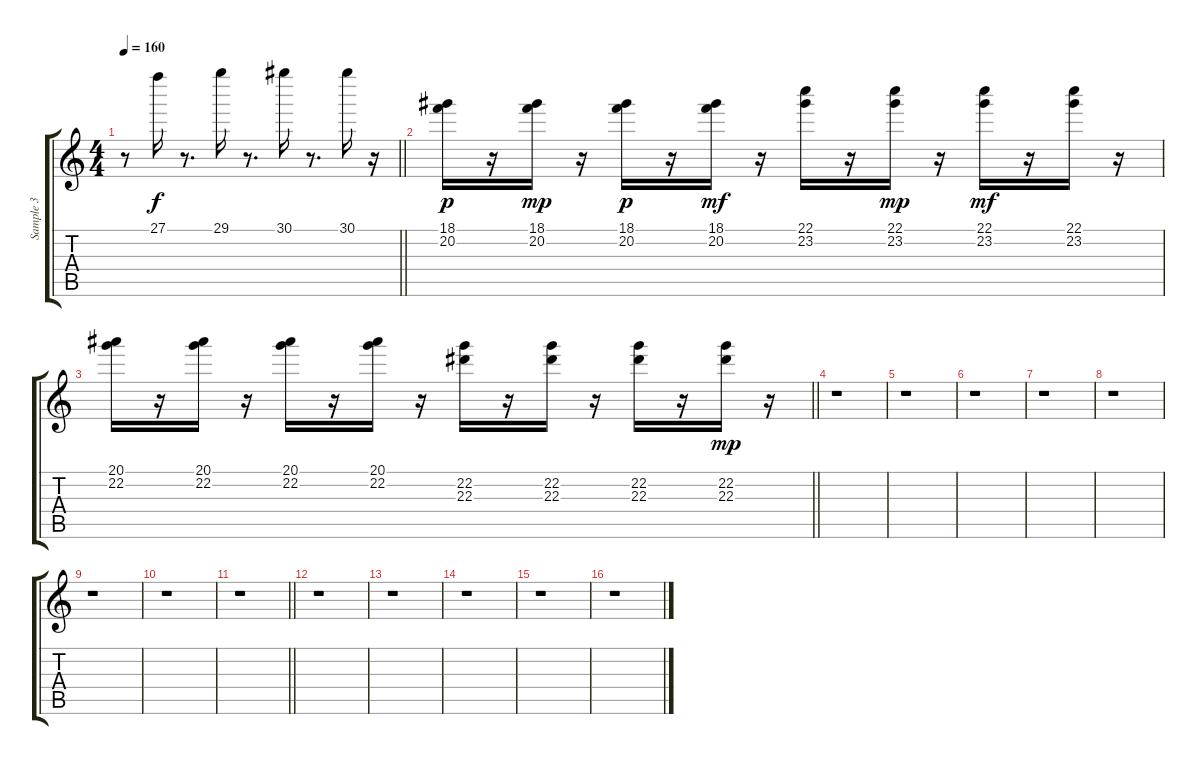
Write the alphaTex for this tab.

\track ("Sample 3" "Sample 3") {instrument synthbass1}
\staff {score tabs}
\tuning (D4 A3 F3 C3 G2 C2) {hide}
\ts (4 4)
\tempo 160
\clef g2
\barLineRight lightlight
\ks c
r.8{dy f} 27.1.16 r.8{d} 29.1.16 r.8{d} 30.1.16 r.8{d} 30.1.16 r.16 |
\section ("" " ")
(18.1 20.2).16{dy p} r.16 (18.1 20.2).16{dy mp} r.16 (18.1 20.2).16{dy p} r.16 (18.1 20.2).16{dy mf} r.16 (22.1 23.2).16 r.16 (22.1 23.2).16{dy mp} r.16 (22.1 23.2).16{dy mf} r.16 (22.1 23.2).16 r.16 |
\barLineRight lightlight
(20.1 22.2).16 r.16 (20.1 22.2).16 r.16 (20.1 22.2).16 r.16 (20.1 22.2).16 r.16 (22.2 22.3).16 r.16 (22.2 22.3).16 r.16 (22.2 22.3).16 r.16 (22.2 22.3).16{dy mp} r.16 |
\section ("" " ")
r.1 |
r.1 |
r.1 |
r.1 |
r.1 |
r.1 |
r.1 |
\barLineRight lightlight
r.1 |
r.1 |
r.1 |
r.1 |
r.1 |
r.1
